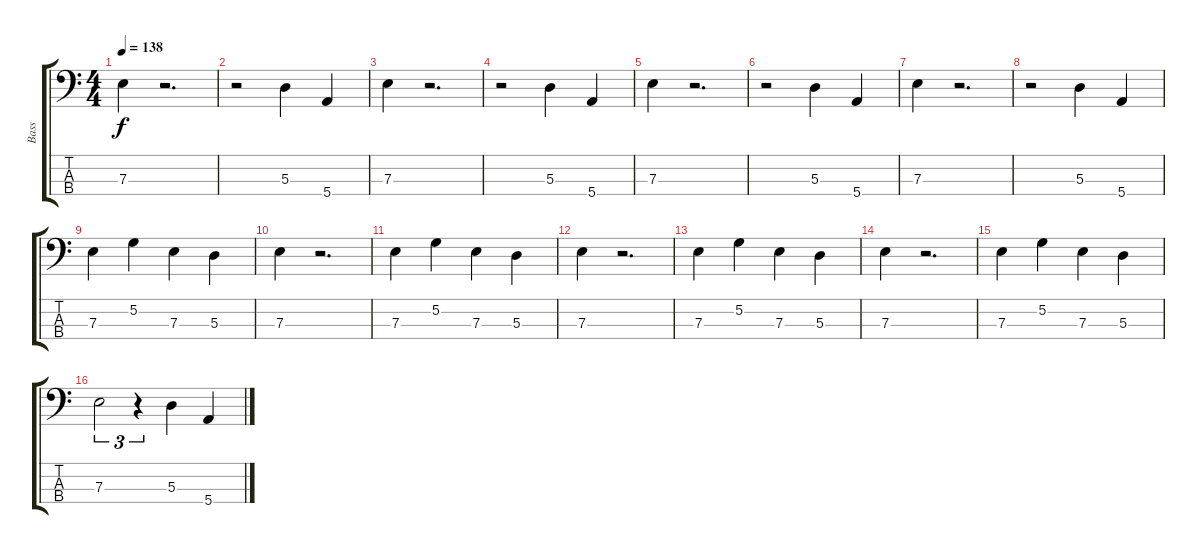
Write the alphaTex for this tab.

\track ("Bass" "Bass") {instrument electricbasspick}
\staff {score tabs}
\tuning (G2 D2 A1 E1) {hide}
\ts (4 4)
\tempo 138
\clef f4
\ks c
7.3.4{dy f} r.2{d} |
r.2 5.3.4 5.4.4 |
7.3.4 r.2{d} |
r.2 5.3.4 5.4.4 |
7.3.4 r.2{d} |
r.2 5.3.4 5.4.4 |
7.3.4 r.2{d} |
r.2 5.3.4 5.4.4 |
7.3.4 5.2.4 7.3.4 5.3.4 |
7.3.4 r.2{d} |
7.3.4 5.2.4 7.3.4 5.3.4 |
7.3.4 r.2{d} |
7.3.4 5.2.4 7.3.4 5.3.4 |
7.3.4 r.2{d} |
7.3.4 5.2.4 7.3.4 5.3.4 |
7.3.2{tu (3 2)} r.4{tu (3 2)} 5.3.4 5.4.4
